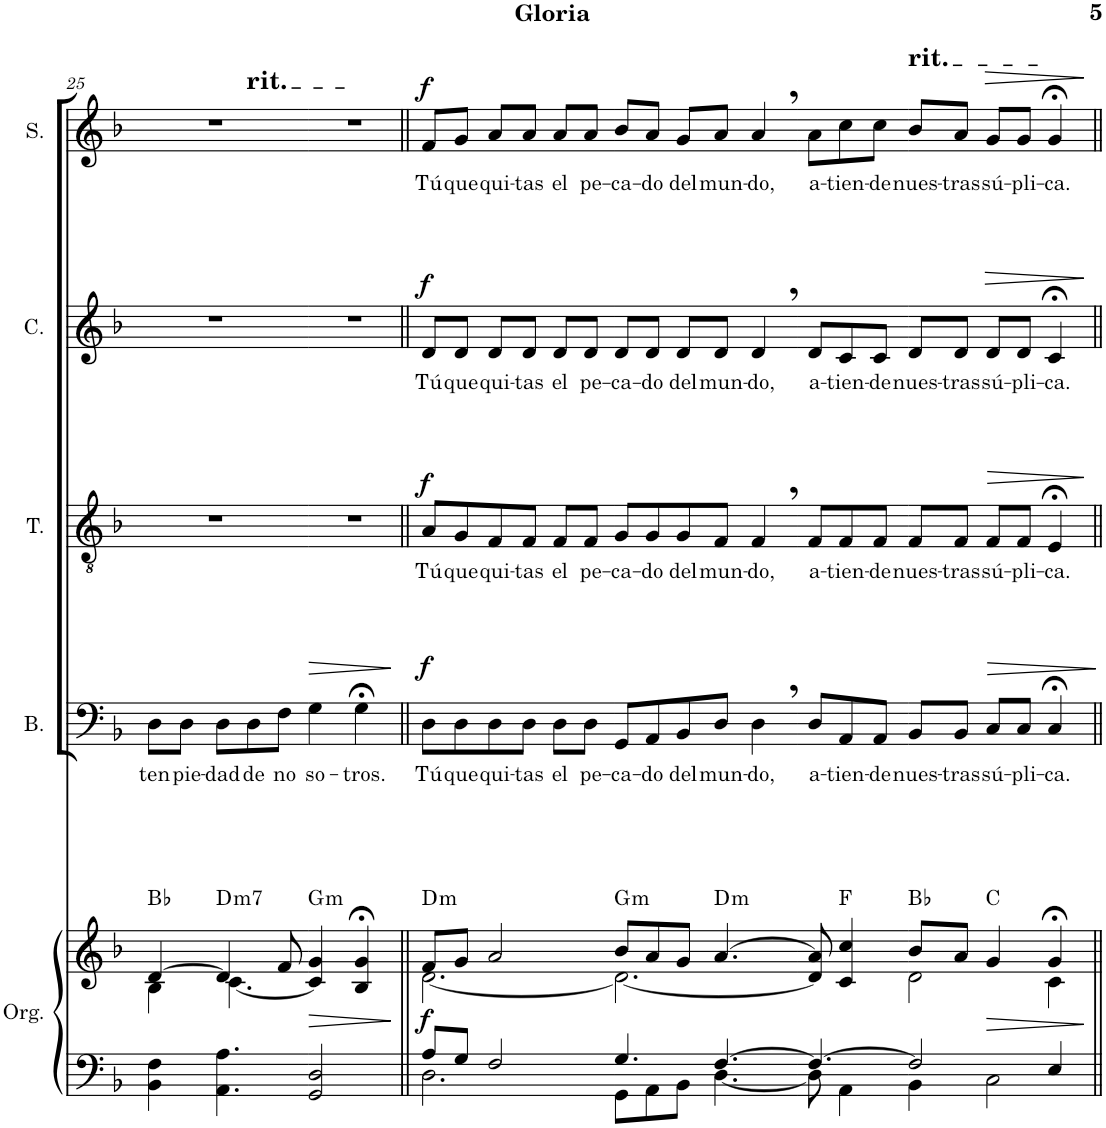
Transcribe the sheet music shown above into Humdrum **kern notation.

**kern	**kern	**dynam	**harte	**kern	**text	**dynam	**kern	**text	**dynam	**kern	**text	**dynam	**kern	**text	**dynam
*part5	*part5	*part5	*part5	*part4	*part4	*part4	*part3	*part3	*part3	*part2	*part2	*part2	*part1	*part1	*part1
*staff6	*staff5	*staff5/6	*	*staff4	*staff4	*staff4	*staff3	*staff3	*staff3	*staff2	*staff2	*staff2	*staff1	*staff1	*staff1
*I"Órgano	*	*	*	*I"Bajo	*	*	*I"Tenor	*	*	*I"Contralto	*	*	*I"Soprano	*	*
*	*	*	*	*I'B.	*	*	*I'T.	*	*	*I'C.	*	*	*I'S.	*	*
!!LO:PB:g=z
*clefF4	*clefG2	*	*	*clefF4	*	*	*clefGv2	*	*	*clefG2	*	*	*clefG2	*	*
*k[b-]	*k[b-]	*	*	*k[b-]	*	*	*k[b-]	*	*	*k[b-]	*	*	*k[b-]	*	*
*M4/4	*M4/4	*	*	*M4/4	*	*	*M4/4	*	*	*M4/4	*	*	*M4/4	*	*
=25	=25	=25	=25	=25	=25	=25	=25	=25	=25	=25	=25	=25	=25	=25	=25
*	*^	*	*	*	*	*	*	*	*	*	*	*	*	*	*
!	!	!	!	!	!	!LO:LY:b	!	!	!	!	!	!	!	!	!	!
*	*	*	*	*	*	*	*	*	*	*	*	*	*	*^	*	*
4BB-\ 4F\	[4d/	4B-\	.	Bb:maj	8D\L	ten	.	1r	.	.	1r	.	.	1r	4.ryy	.	.
!	!	!	!	!	!	!LO:LY:b	!	!	!	!	!	!	!	!	!	!	!
.	.	.	.	.	8D\J	pie-	.	.	.	.	.	.	.	.	.	.	.
!	!	!	!	!LO:H:kt=m7	!	!LO:LY:b	!	!	!	!	!	!	!	!	!	!	!
4.AA\ 4.A\	4d/]	[4.c\	.	D:min7	8D\L	-dad	.	.	.	.	.	.	.	.	.	.	.
!	!	!	!	!	!	!	!	!	!	!	!	!	!	!	!LO:TX:a:t=rit.	!	!
!	!	!	!	!	!	!LO:LY:b	!	!	!	!	!	!	!	!	!	!	!
.	.	.	.	.	8D\	de	.	.	.	.	.	.	.	.	2ryy	.	.
!	!	!	!	!	!	!LO:LY:b	!	!	!	!	!	!	!	!	!	!	!
.	8f/	.	.	.	8F\J	no	.	.	.	.	.	.	.	.	.	.	.
4.ryy	4.ryy	4.ryy	.	.	4.ryy	.	.	.	.	.	.	.	.	.	.	.	.
.	.	.	.	.	.	.	.	.	.	.	.	.	.	.	8ryy	.	.
=26-	=26-	=26-	=26-	=26-	=26-	=26-	=26-	=26-	=26-	=26-	=26-	=26-	=26-	=26-	=26-	=26-	=26-
!	!	!	!LO:HP:b	!LO:H:kt=m	!	!LO:LY:b	!LO:HP:b	!	!	!	!	!	!	!	!	!	!
*	*v	*v	*	*	*	*	*	*	*	*	*	*	*	*v	*v	*	*
2GG/ 2D/	4c/] 4g/	>	G:min	4G\	-so-	>	1r	.	.	1r	.	.	1r	.	.
!	!	!	!	!	!LO:LY:b	!	!	!	!	!	!	!	!	!	!
.	4B-/;< 4g/;<	.	.	4G;<\	-tros.	.	.	.	.	.	.	.	.	.	.
2ryy	2ryy	]	.	2ryy	.	]	.	.	.	.	.	.	.	.	.
=27||	=27||	=27||	=27||	=27||	=27||	=27||	=27||	=27||	=27||	=27||	=27||	=27||	=27||	=27||	=27||
*^	*^	*	*	*	*	*	*	*	*	*	*	*	*	*	*
!	!	!	!	!LO:DY:b	!LO:H:kt=m	!	!LO:LY:b	!LO:DY:a	!	!LO:LY:b	!LO:DY:a	!	!LO:LY:b	!LO:DY:a	!	!LO:LY:b	!LO:DY:a
8A/L	2.D\	8f/L	[2.d\	f	D:min	8D\L	Tú	f	8A/L	Tú	f	8d/L	Tú	f	8f/L	Tú	f
!	!	!	!	!	!	!	!LO:LY:b	!	!	!LO:LY:b	!	!	!LO:LY:b	!	!	!LO:LY:b	!
8G/J	.	8g/J	.	.	.	8D\	que	.	8G/	que	.	8d/J	que	.	8g/J	que	.
!	!	!	!	!	!	!	!LO:LY:b	!	!	!LO:LY:b	!	!	!LO:LY:b	!	!	!LO:LY:b	!
2F/	.	2a/	.	.	.	8D\	qui-	.	8F/	qui-	.	8d/L	qui-	.	8a/L	qui-	.
!	!	!	!	!	!	!	!LO:LY:b	!	!	!LO:LY:b	!	!	!LO:LY:b	!	!	!LO:LY:b	!
.	.	.	.	.	.	8D\J	-tas	.	8F/J	-tas	.	8d/J	-tas	.	8a/J	-tas	.
!	!	!	!	!	!	!	!LO:LY:b	!	!	!LO:LY:b	!	!	!LO:LY:b	!	!	!LO:LY:b	!
.	.	.	.	.	.	8D\L	el	.	8F/L	el	.	8d/L	el	.	8a/L	el	.
!	!	!	!	!	!	!	!LO:LY:b	!	!	!LO:LY:b	!	!	!LO:LY:b	!	!	!LO:LY:b	!
.	.	.	.	.	.	8D\J	pe-	.	8F/J	pe-	.	8d/J	pe-	.	8a/J	pe-	.
=28-	=28-	=28-	=28-	=28-	=28-	=28-	=28-	=28-	=28-	=28-	=28-	=28-	=28-	=28-	=28-	=28-	=28-
!	!	!	!	!	!LO:H:kt=m	!	!LO:LY:b	!	!	!LO:LY:b	!	!	!LO:LY:b	!	!	!LO:LY:b	!
4.G/	8GG\L	8b-/L	2.d\_	.	G:min	8GG/L	-ca-	.	8G/L	-ca-	.	8d/L	-ca-	.	8b-/L	-ca-	.
!	!	!	!	!	!	!	!LO:LY:b	!	!	!LO:LY:b	!	!	!LO:LY:b	!	!	!LO:LY:b	!
.	8AA\	8a/	.	.	.	8AA/	-do	.	8G/	-do	.	8d/J	-do	.	8a/J	-do	.
!	!	!	!	!	!	!	!LO:LY:b	!	!	!LO:LY:b	!	!	!LO:LY:b	!	!	!LO:LY:b	!
.	8BB-\J	8g/J	.	.	.	8BB-/	del	.	8G/	del	.	8d/L	del	.	8g/L	del	.
!	!	!	!	!	!LO:H:kt=m	!	!LO:LY:b	!	!	!LO:LY:b	!	!	!LO:LY:b	!	!	!LO:LY:b	!
[4.F/	[4.D\	[4.a/	.	.	D:min	8D/J	mun-	.	8F/J	mun-	.	8d/J	mun-	.	8a/J	mun-	.
!	!	!	!	!	!	!	!LO:LY:b	!	!	!LO:LY:b	!	!	!LO:LY:b	!	!	!LO:LY:b	!
.	.	.	.	.	.	4D,\	-do,	.	4F,/	-do,	.	4d,/	-do,	.	4a,/	-do,	.
*	*	*v	*v	*	*	*	*	*	*	*	*	*	*	*	*	*	*
=29-	=29-	=29-	=29-	=29-	=29-	=29-	=29-	=29-	=29-	=29-	=29-	=29-	=29-	=29-	=29-	=29-
!	!	!	!	!	!	!LO:LY:b	!	!	!LO:LY:b	!	!	!LO:LY:b	!	!	!LO:LY:b	!
4.F/_	8D\]	8d/] 8a/]	.	.	8D/L	a-	.	8F/L	a-	.	8d/L	a-	.	8a\L	a-	.
!	!	!	!	!	!	!LO:LY:b	!	!	!LO:LY:b	!	!	!LO:LY:b	!	!	!LO:LY:b	!
.	4AA\	4c/ 4cc/	.	F:maj	8AA/	-tien-	.	8F/	-tien-	.	8c/	-tien-	.	8cc\	-tien-	.
!	!	!	!	!	!	!LO:LY:b	!	!	!LO:LY:b	!	!	!LO:LY:b	!	!	!LO:LY:b	!
.	.	.	.	.	8AA/J	-de	.	8F/J	-de	.	8c/J	-de	.	8cc\J	-de	.
=30-	=30-	=30-	=30-	=30-	=30-	=30-	=30-	=30-	=30-	=30-	=30-	=30-	=30-	=30-	=30-	=30-
*	*	*^	*	*	*	*	*	*	*	*	*	*	*	*	*	*
!	!	!	!	!	!	!	!	!	!	!	!	!	!	!	!LO:TX:a:t=rit.	!	!
!	!	!	!	!	!	!	!LO:LY:b	!	!	!LO:LY:b	!	!	!LO:LY:b	!	!	!LO:LY:b	!
2F/]	4BB-\	8b-/L	2d\	.	Bb:maj	8BB-/L	nues-	.	8F/L	nues-	.	8d/L	nues-	.	8b-/L	nues-	.
!	!	!	!	!	!	!	!LO:LY:b	!	!	!LO:LY:b	!	!	!LO:LY:b	!	!	!LO:LY:b	!
.	.	8a/J	.	.	.	8BB-/J	-tras	.	8F/J	-tras	.	8d/J	-tras	.	8a/J	-tras	.
!	!	!	!	!LO:HP:b	!	!	!LO:LY:b	!LO:HP:b	!	!LO:LY:b	!LO:HP:b	!	!LO:LY:b	!LO:HP:b	!	!LO:LY:b	!LO:HP:b
.	2C\	4g/	.	>	C:maj	8C/L	sú-	>	8F/L	sú-	>	8d/L	sú-	>	8g/L	sú-	>
!	!	!	!	!	!	!	!LO:LY:b	!	!	!LO:LY:b	!	!	!LO:LY:b	!	!	!LO:LY:b	!
.	.	.	.	.	.	8C/J	-pli-	.	8F/J	-pli-	.	8d/J	-pli-	.	8g/J	-pli-	.
!	!	!	!	!	!	!	!LO:LY:b	!	!	!LO:LY:b	!	!	!LO:LY:b	!	!	!LO:LY:b	!
4E/	.	4g;</	4c\	.	.	4C;</	-ca.	.	4E;</	-ca.	.	4c;</	-ca.	.	4g;</	-ca.	.
*v	*v	*	*	*	*	*	*	*	*	*	*	*	*	*	*	*	*
*	*v	*v	*	*	*	*	*	*	*	*	*	*	*	*	*	*
.	.	]	.	.	.	]	.	.	]	.	.	]	.	.	]
=||	=||	=||	=||	=||	=||	=||	=||	=||	=||	=||	=||	=||	=||	=||	=||
*-	*-	*-	*-	*-	*-	*-	*-	*-	*-	*-	*-	*-	*-	*-	*-
